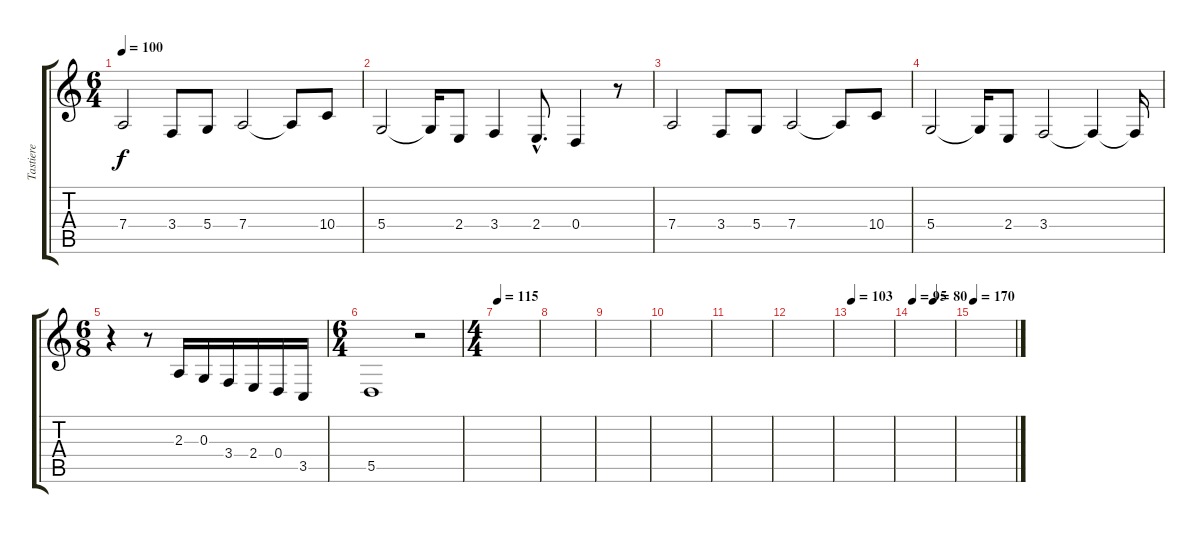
\track ("Tastiere" "Tastiere") {instrument stringensemble1}
\staff {score tabs}
\tuning (E4 B3 G3 D3 A2 E2) {hide}
\ts (6 4)
\tempo 100
\clef g2
\ks c
7.4.2{dy f} 3.4.8 5.4.8 7.4.2 7.4{t}.8 10.4.8 |
5.4.2 5.4{t}.16 2.4.8 3.4.4 2.4{hac}.8{d} 0.4.4 r.8 |
7.4.2 3.4.8 5.4.8 7.4.2 7.4{t}.8 10.4.8 |
5.4.2 5.4{t}.16 2.4.8 3.4.2 3.4{t}.4 3.4{t}.16 |
\ts (6 8)
r.4 r.8 2.3.16 0.3.16 3.4.16 2.4.16 0.4.16 3.5.16 |
\ts (6 4)
5.5.1 r.2 |
\ts (4 4)
\tempo 115
|
|
|
|
|
|
\tempo 103
|
\tempo 95
\tempo (80 0.5)
|
\tempo 170
